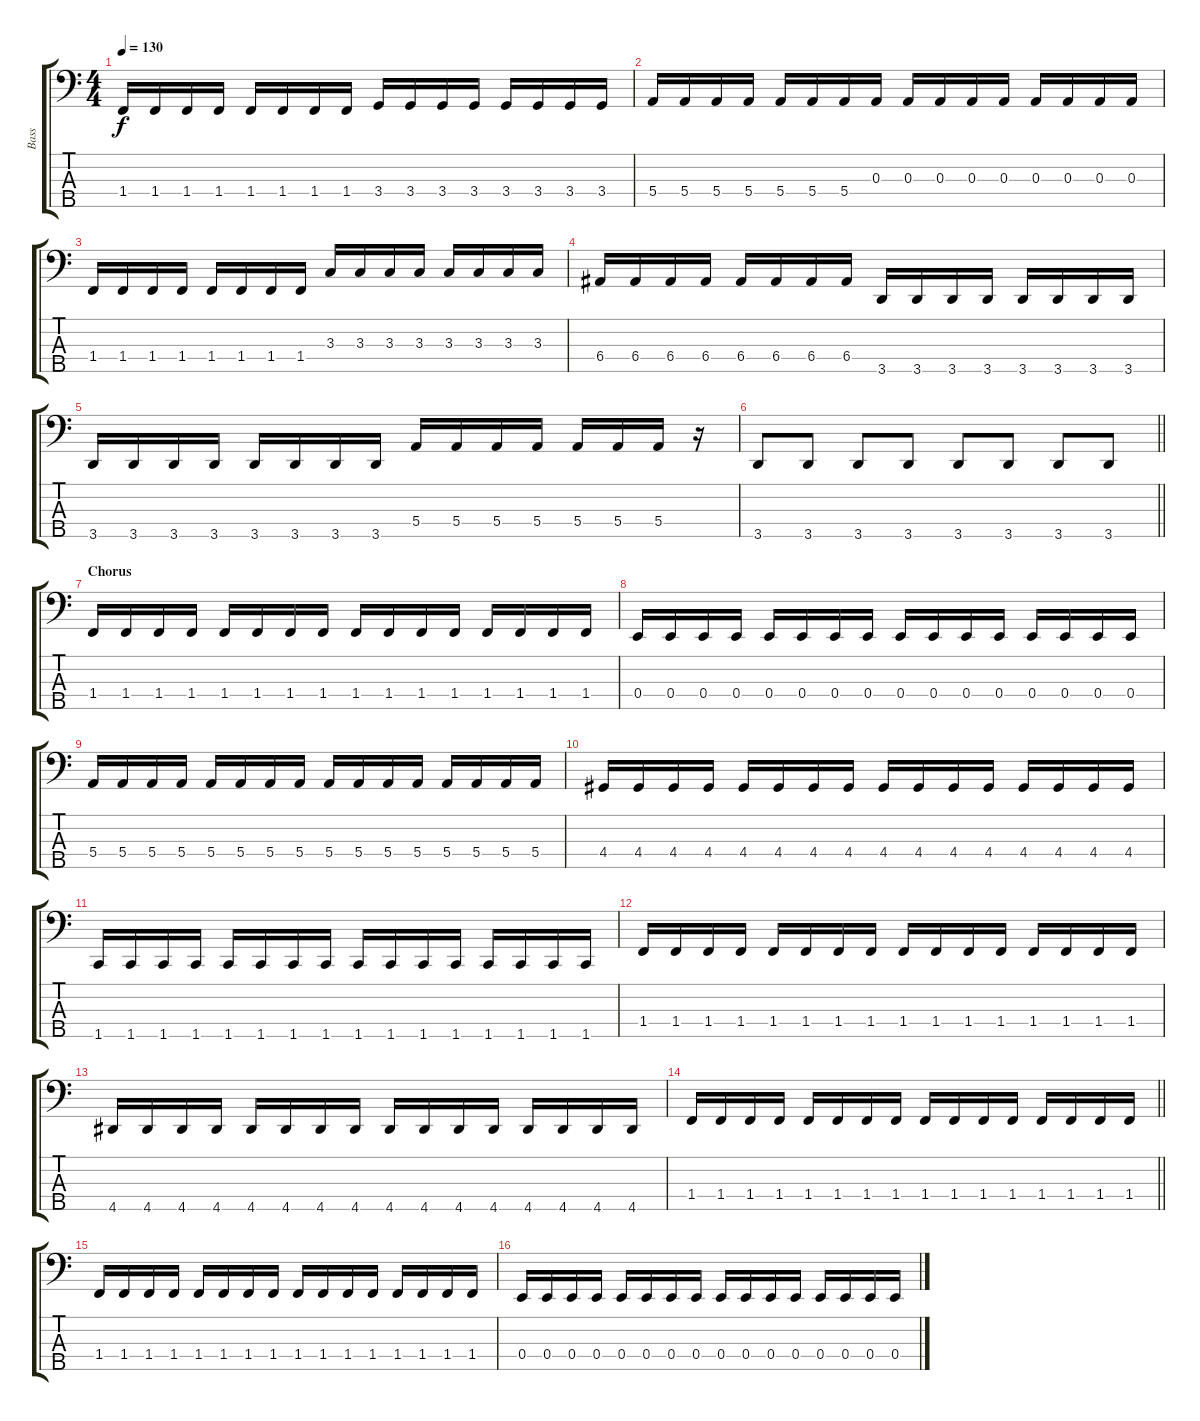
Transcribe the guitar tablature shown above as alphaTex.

\track ("Bass" "Bass") {instrument electricbassfinger}
\staff {score tabs}
\tuning (G2 D2 A1 E1 B0) {hide}
\ts (4 4)
\tempo 130
\clef f4
\ks c
1.4.16{dy f} 1.4.16 1.4.16 1.4.16 1.4.16 1.4.16 1.4.16 1.4.16 3.4.16 3.4.16 3.4.16 3.4.16 3.4.16 3.4.16 3.4.16 3.4.16 |
5.4.16 5.4.16 5.4.16 5.4.16 5.4.16 5.4.16 5.4.16 0.3.16 0.3.16 0.3.16 0.3.16 0.3.16 0.3.16 0.3.16 0.3.16 0.3.16 |
1.4.16 1.4.16 1.4.16 1.4.16 1.4.16 1.4.16 1.4.16 1.4.16 3.3.16 3.3.16 3.3.16 3.3.16 3.3.16 3.3.16 3.3.16 3.3.16 |
6.4.16 6.4.16 6.4.16 6.4.16 6.4.16 6.4.16 6.4.16 6.4.16 3.5.16 3.5.16 3.5.16 3.5.16 3.5.16 3.5.16 3.5.16 3.5.16 |
3.5.16 3.5.16 3.5.16 3.5.16 3.5.16 3.5.16 3.5.16 3.5.16 5.4.16 5.4.16 5.4.16 5.4.16 5.4.16 5.4.16 5.4.16 r.16 |
\barLineRight lightlight
3.5.8 3.5.8 3.5.8 3.5.8 3.5.8 3.5.8 3.5.8 3.5.8 |
\section ("" "Chorus ")
1.4.16 1.4.16 1.4.16 1.4.16 1.4.16 1.4.16 1.4.16 1.4.16 1.4.16 1.4.16 1.4.16 1.4.16 1.4.16 1.4.16 1.4.16 1.4.16 |
0.4.16 0.4.16 0.4.16 0.4.16 0.4.16 0.4.16 0.4.16 0.4.16 0.4.16 0.4.16 0.4.16 0.4.16 0.4.16 0.4.16 0.4.16 0.4.16 |
5.4.16 5.4.16 5.4.16 5.4.16 5.4.16 5.4.16 5.4.16 5.4.16 5.4.16 5.4.16 5.4.16 5.4.16 5.4.16 5.4.16 5.4.16 5.4.16 |
4.4.16 4.4.16 4.4.16 4.4.16 4.4.16 4.4.16 4.4.16 4.4.16 4.4.16 4.4.16 4.4.16 4.4.16 4.4.16 4.4.16 4.4.16 4.4.16 |
1.5.16 1.5.16 1.5.16 1.5.16 1.5.16 1.5.16 1.5.16 1.5.16 1.5.16 1.5.16 1.5.16 1.5.16 1.5.16 1.5.16 1.5.16 1.5.16 |
1.4.16 1.4.16 1.4.16 1.4.16 1.4.16 1.4.16 1.4.16 1.4.16 1.4.16 1.4.16 1.4.16 1.4.16 1.4.16 1.4.16 1.4.16 1.4.16 |
4.5.16 4.5.16 4.5.16 4.5.16 4.5.16 4.5.16 4.5.16 4.5.16 4.5.16 4.5.16 4.5.16 4.5.16 4.5.16 4.5.16 4.5.16 4.5.16 |
\barLineRight lightlight
1.4.16 1.4.16 1.4.16 1.4.16 1.4.16 1.4.16 1.4.16 1.4.16 1.4.16 1.4.16 1.4.16 1.4.16 1.4.16 1.4.16 1.4.16 1.4.16 |
1.4.16 1.4.16 1.4.16 1.4.16 1.4.16 1.4.16 1.4.16 1.4.16 1.4.16 1.4.16 1.4.16 1.4.16 1.4.16 1.4.16 1.4.16 1.4.16 |
0.4.16 0.4.16 0.4.16 0.4.16 0.4.16 0.4.16 0.4.16 0.4.16 0.4.16 0.4.16 0.4.16 0.4.16 0.4.16 0.4.16 0.4.16 0.4.16
